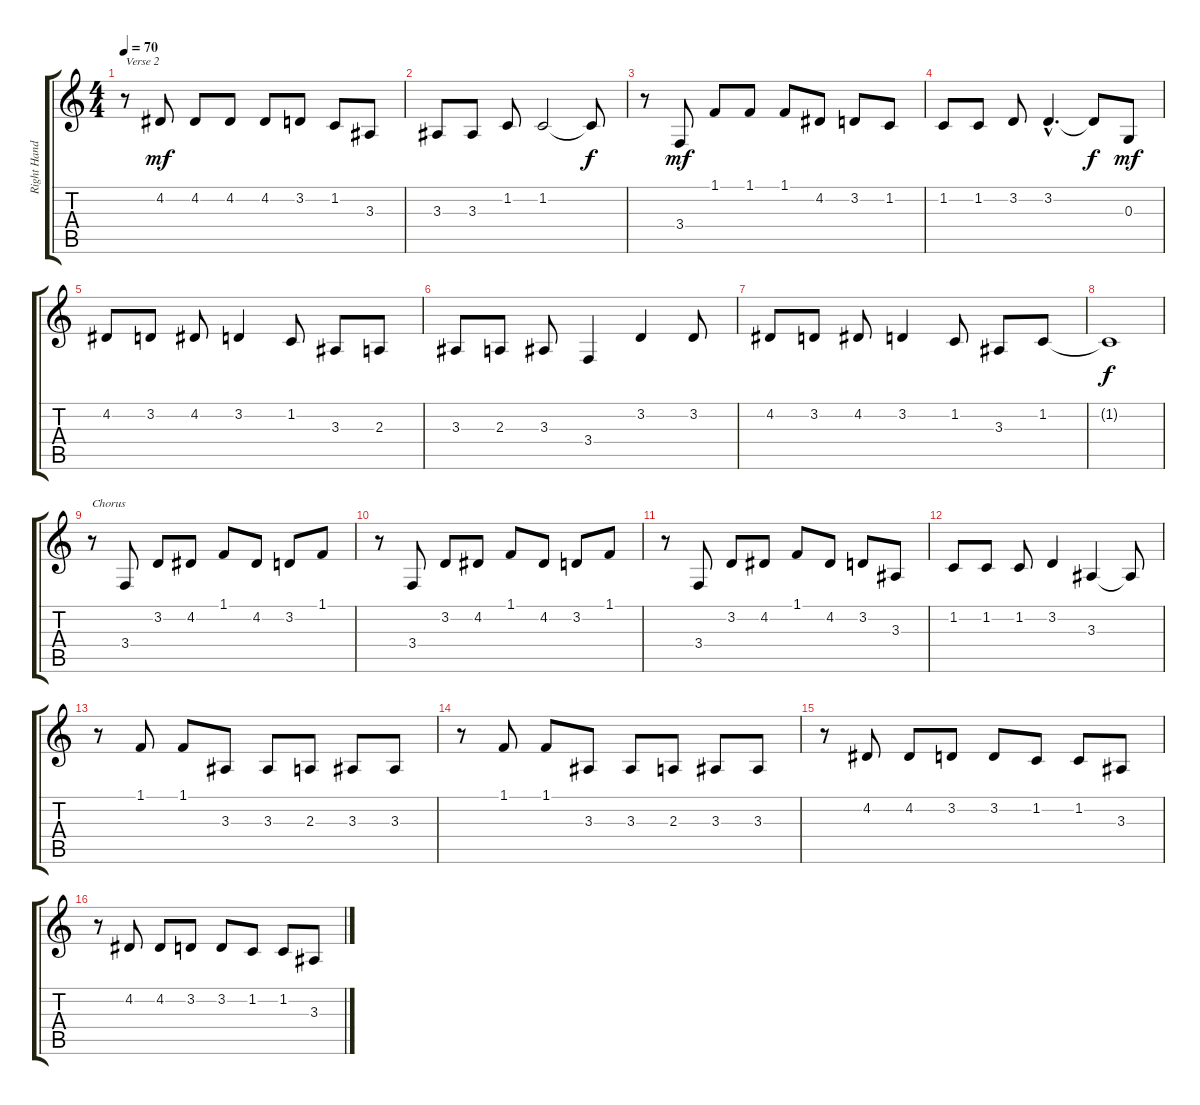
\track ("Right Hand -2" "Right Hand") {instrument acousticgrandpiano}
\staff {score tabs}
\tuning (E4 B3 G3 D3 A2 E2) {hide}
\ts (4 4)
\tempo 70
\clef g2
\ks c
r.8{txt "Verse 2" dy f} 4.2.8{dy mf} 4.2.8 4.2.8 4.2.8 3.2.8 1.2.8 3.3.8 |
3.3.8 3.3.8 1.2.8 1.2.2 1.2{t}.8{dy f} |
r.8 3.4.8{dy mf} 1.1.8 1.1.8 1.1.8 4.2.8 3.2.8 1.2.8 |
1.2.8 1.2.8 3.2.8 3.2{hac}.4{d} 3.2{t}.8{dy f} 0.3.8{dy mf} |
4.2.8 3.2.8 4.2.8 3.2.4 1.2.8 3.3.8 2.3.8 |
3.3.8 2.3.8 3.3.8 3.4.4 3.2.4 3.2.8 |
4.2.8 3.2.8 4.2.8 3.2.4 1.2.8 3.3.8 1.2.8 |
1.2{t}.1{dy f} |
r.8{txt "Chorus"} 3.4.8 3.2.8 4.2.8 1.1.8 4.2.8 3.2.8 1.1.8 |
r.8 3.4.8 3.2.8 4.2.8 1.1.8 4.2.8 3.2.8 1.1.8 |
r.8 3.4.8 3.2.8 4.2.8 1.1.8 4.2.8 3.2.8 3.3.8 |
1.2.8 1.2.8 1.2.8 3.2.4 3.3.4 3.3{t}.8 |
r.8 1.1.8 1.1.8 3.3.8 3.3.8 2.3.8 3.3.8 3.3.8 |
r.8 1.1.8 1.1.8 3.3.8 3.3.8 2.3.8 3.3.8 3.3.8 |
r.8 4.2.8 4.2.8 3.2.8 3.2.8 1.2.8 1.2.8 3.3.8 |
r.8 4.2.8 4.2.8 3.2.8 3.2.8 1.2.8 1.2.8 3.3.8
